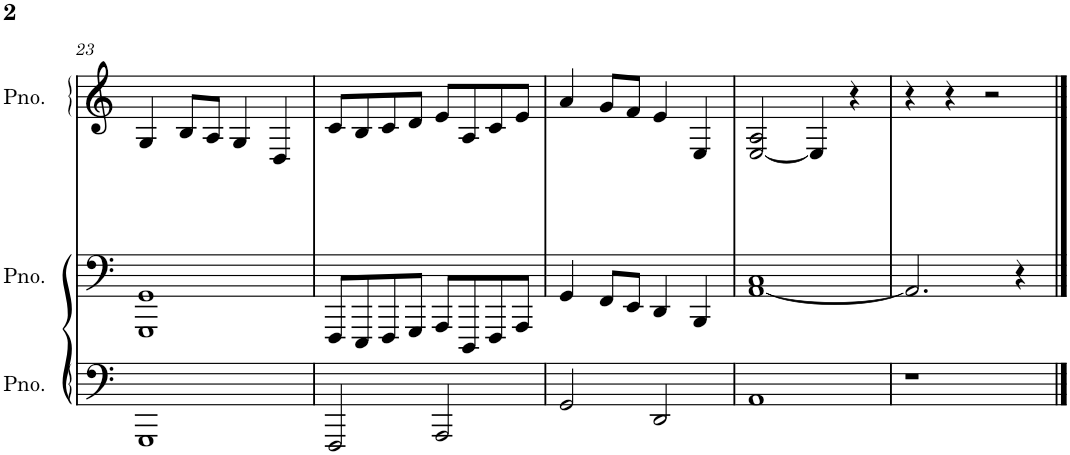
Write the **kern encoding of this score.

**kern	**kern	**kern
*part3	*part2	*part1
*staff3	*staff2	*staff1
*I"Piano	*I"Piano	*I"Piano
*I'Pno.	*I'Pno.	*I'Pno.
!!LO:PB:g=z
*clefF4	*clefF4	*clefG2
*k[]	*k[]	*k[]
*M4/4	*M4/4	*M4/4
=23	=23	=23
1GGG	1GGG 1GG	4G/
.	.	8B/L
.	.	8A/J
.	.	4G/
.	.	4D/
=24	=24	=24
2FFF/	8FFF/L	8c/L
.	8EEE/	8B/
.	8FFF/	8c/
.	8GGG/J	8d/J
2AAA/	8AAA/L	8e/L
.	8DDD/	8A/
.	8FFF/	8c/
.	8AAA/J	8e/J
=25	=25	=25
2GG/	4GG/	4a/
.	8FF/L	8g/L
.	8EE/J	8f/J
2DD/	4DD/	4e/
.	4BBB/	4E/
=26	=26	=26
1AA	[1AA 1C	[2E/ 2A/
.	.	4E/]
.	.	4r
=27	=27	=27
1r	2.AA/]	4r
.	.	4r
.	.	2r
.	4r	.
==	==	==
*-	*-	*-
